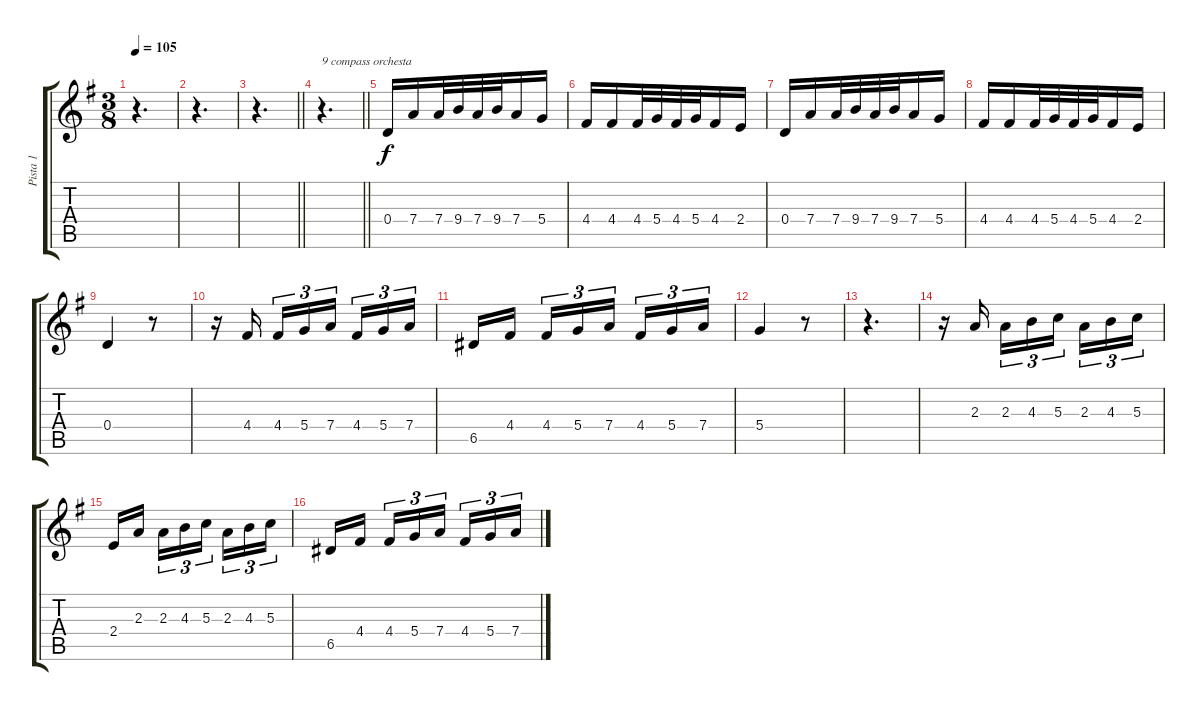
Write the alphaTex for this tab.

\track ("Pista 1" "Pista 1") {instrument acousticguitarsteel}
\staff {score tabs}
\tuning (E4 B3 G3 D3 A2 E2) {hide}
\ts (3 8)
\tempo 105
\clef g2
\ks g
r.4{d dy f} |
r.4{d} |
\barLineRight lightlight
r.4{d} |
\barLineRight lightlight
r.4{d txt "9 compass orchesta"} |
0.4.16 7.4.16 7.4.32 9.4.32 7.4.32 9.4.32 7.4.16 5.4.16 |
4.4.16 4.4.16 4.4.32 5.4.32 4.4.32 5.4.32 4.4.16 2.4.16 |
0.4.16 7.4.16 7.4.32 9.4.32 7.4.32 9.4.32 7.4.16 5.4.16 |
4.4.16 4.4.16 4.4.32 5.4.32 4.4.32 5.4.32 4.4.16 2.4.16 |
0.4.4 r.8 |
r.16 4.4.16 4.4.16{tu (3 2)} 5.4.16{tu (3 2)} 7.4.16{tu (3 2)} 4.4.16{tu (3 2)} 5.4.16{tu (3 2)} 7.4.16{tu (3 2)} |
6.5.16 4.4.16 4.4.16{tu (3 2)} 5.4.16{tu (3 2)} 7.4.16{tu (3 2)} 4.4.16{tu (3 2)} 5.4.16{tu (3 2)} 7.4.16{tu (3 2)} |
5.4.4 r.8 |
r.4{d} |
r.16 2.3.16 2.3.16{tu (3 2)} 4.3.16{tu (3 2)} 5.3.16{tu (3 2)} 2.3.16{tu (3 2)} 4.3.16{tu (3 2)} 5.3.16{tu (3 2)} |
2.4.16 2.3.16 2.3.16{tu (3 2)} 4.3.16{tu (3 2)} 5.3.16{tu (3 2)} 2.3.16{tu (3 2)} 4.3.16{tu (3 2)} 5.3.16{tu (3 2)} |
6.5.16 4.4.16 4.4.16{tu (3 2)} 5.4.16{tu (3 2)} 7.4.16{tu (3 2)} 4.4.16{tu (3 2)} 5.4.16{tu (3 2)} 7.4.16{tu (3 2)}
